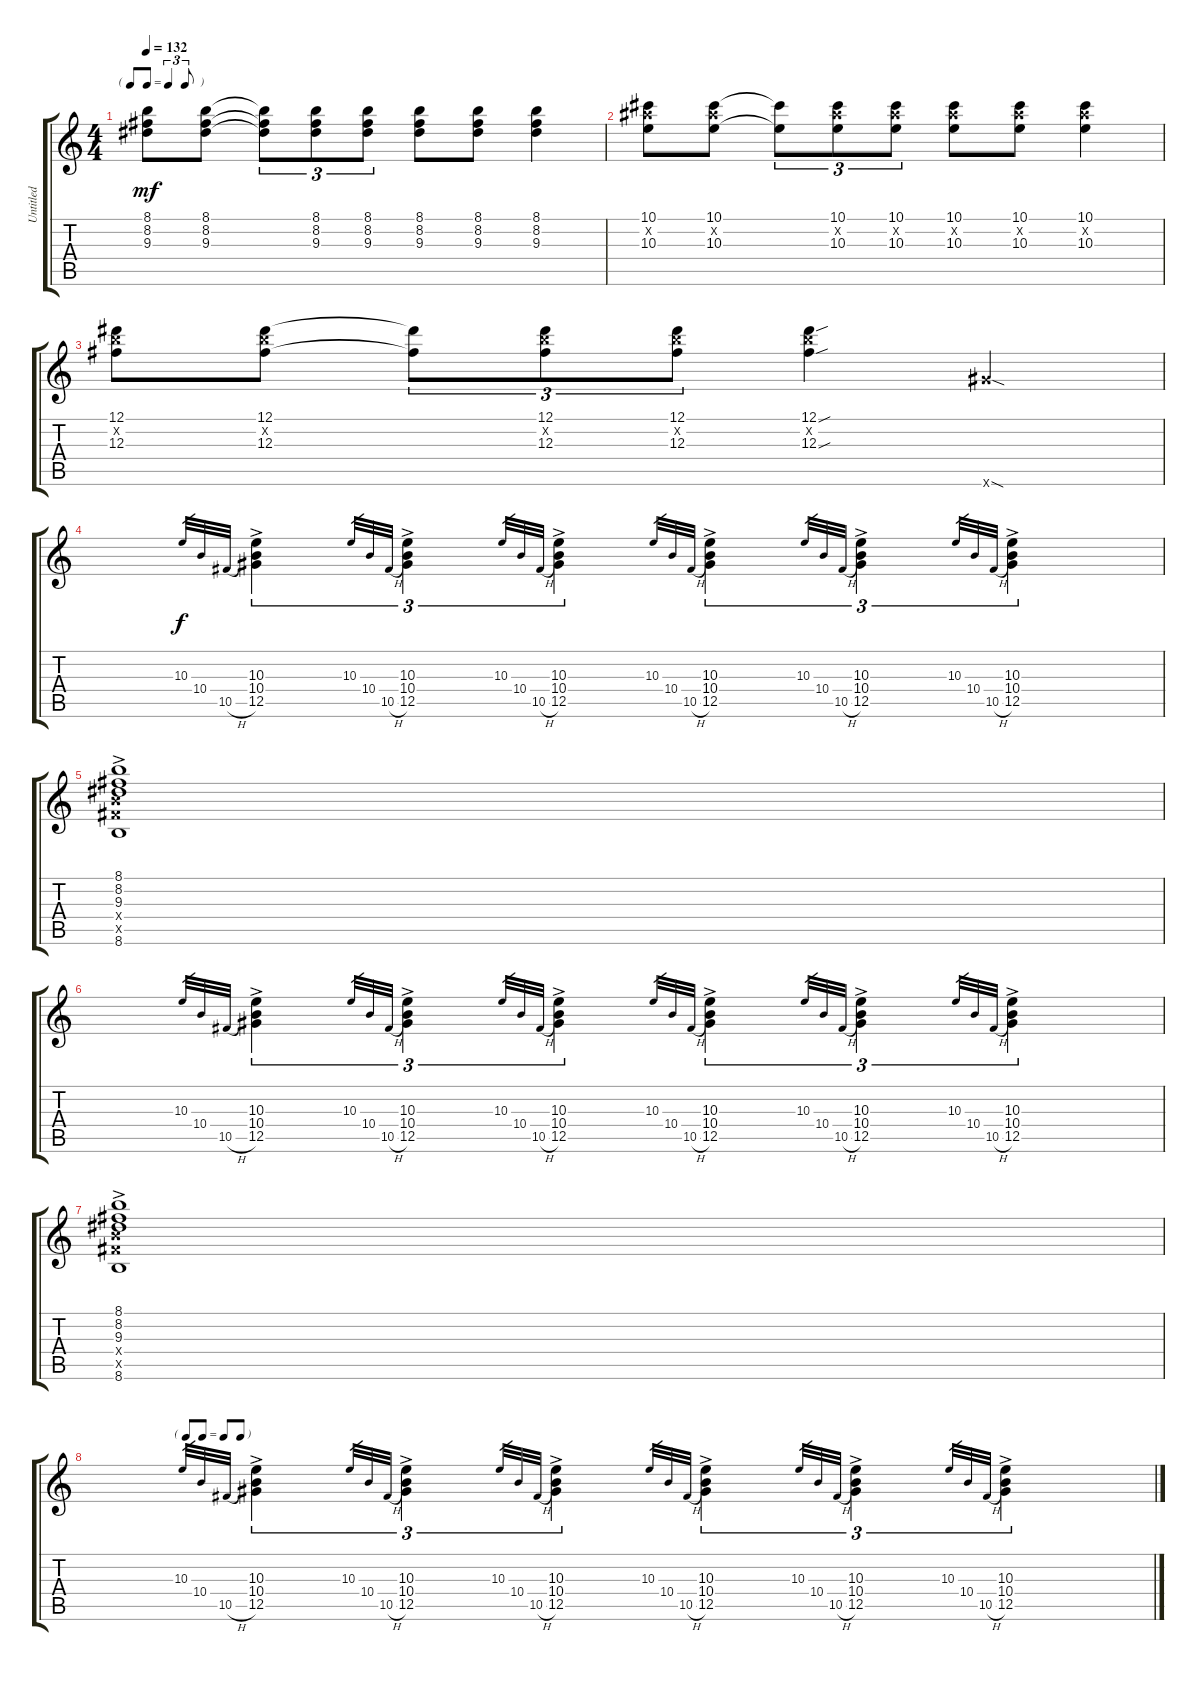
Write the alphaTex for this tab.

\track ("Untitled" "Untitled") {instrument electricguitarjazz}
\staff {score tabs}
\tuning (Eb4 Bb3 Gb3 Db3 Ab2 Eb2) {hide}
\ts (4 4)
\tf triplet8th
\tempo 132
\clef g2
\ks c
(8.1 8.2 9.3).8{dy mf} (8.1 8.2 9.3).8 (8.1{t} 8.2{t} 9.3{t}).8{tu (3 2)} (8.1 8.2 9.3).8{tu (3 2)} (8.1 8.2 9.3).8{tu (3 2)} (8.1 8.2 9.3).8 (8.1 8.2 9.3).8 (8.1 8.2 9.3).4 |
(10.1 12.2{x} 10.3).8 (10.1 12.2{x} 10.3).8 (10.1{t} 10.3{t}).8{tu (3 2)} (10.1 12.2{x} 10.3).8{tu (3 2)} (10.1 12.2{x} 10.3).8{tu (3 2)} (10.1 12.2{x} 10.3).8 (10.1 12.2{x} 10.3).8 (10.1 12.2{x} 10.3).4 |
(12.1 13.2{x} 12.3).8 (12.1 13.2{x} 12.3).8 (12.1{t} 12.3{t}).8{tu (3 2)} (12.1 13.2{x} 12.3).8{tu (3 2)} (12.1 13.2{x} 12.3).8{tu (3 2)} (12.1{sou} 13.2{x} 12.3{sou}).4 17.6{sod x}.4 |
10.3.32{gr dy f} 10.4.32{gr} 10.5{h}.32{gr} (10.3{ac} 10.4{ac} 12.5{ac}).4{tu (3 2)} 10.3.32{gr} 10.4.32{gr} 10.5{h}.32{gr} (10.3{ac} 10.4{ac} 12.5{ac}).4{tu (3 2)} 10.3.32{gr} 10.4.32{gr} 10.5{h}.32{gr} (10.3{ac} 10.4{ac} 12.5{ac}).4{tu (3 2)} 10.3.32{gr} 10.4.32{gr} 10.5{h}.32{gr} (10.3{ac} 10.4{ac} 12.5{ac}).4{tu (3 2)} 10.3.32{gr} 10.4.32{gr} 10.5{h}.32{gr} (10.3{ac} 10.4{ac} 12.5{ac}).4{tu (3 2)} 10.3.32{gr} 10.4.32{gr} 10.5{h}.32{gr} (10.3{ac} 10.4{ac} 12.5{ac}).4{tu (3 2)} |
(8.1{ac} 8.2{ac} 9.3{ac} 10.4{ac x} 10.5{ac x} 8.6{ac}).1 |
10.3.32{gr} 10.4.32{gr} 10.5{h}.32{gr} (10.3{ac} 10.4{ac} 12.5{ac}).4{tu (3 2)} 10.3.32{gr} 10.4.32{gr} 10.5{h}.32{gr} (10.3{ac} 10.4{ac} 12.5{ac}).4{tu (3 2)} 10.3.32{gr} 10.4.32{gr} 10.5{h}.32{gr} (10.3{ac} 10.4{ac} 12.5{ac}).4{tu (3 2)} 10.3.32{gr} 10.4.32{gr} 10.5{h}.32{gr} (10.3{ac} 10.4{ac} 12.5{ac}).4{tu (3 2)} 10.3.32{gr} 10.4.32{gr} 10.5{h}.32{gr} (10.3{ac} 10.4{ac} 12.5{ac}).4{tu (3 2)} 10.3.32{gr} 10.4.32{gr} 10.5{h}.32{gr} (10.3{ac} 10.4{ac} 12.5{ac}).4{tu (3 2)} |
(8.1{ac} 8.2{ac} 9.3{ac} 10.4{ac x} 10.5{ac x} 8.6{ac}).1 |
\tf none
10.3.32{gr} 10.4.32{gr} 10.5{h}.32{gr} (10.3{ac} 10.4{ac} 12.5{ac}).4{tu (3 2)} 10.3.32{gr} 10.4.32{gr} 10.5{h}.32{gr} (10.3{ac} 10.4{ac} 12.5{ac}).4{tu (3 2)} 10.3.32{gr} 10.4.32{gr} 10.5{h}.32{gr} (10.3{ac} 10.4{ac} 12.5{ac}).4{tu (3 2)} 10.3.32{gr} 10.4.32{gr} 10.5{h}.32{gr} (10.3{ac} 10.4{ac} 12.5{ac}).4{tu (3 2)} 10.3.32{gr} 10.4.32{gr} 10.5{h}.32{gr} (10.3{ac} 10.4{ac} 12.5{ac}).4{tu (3 2)} 10.3.32{gr} 10.4.32{gr} 10.5{h}.32{gr} (10.3{ac} 10.4{ac} 12.5{ac}).4{tu (3 2)}
